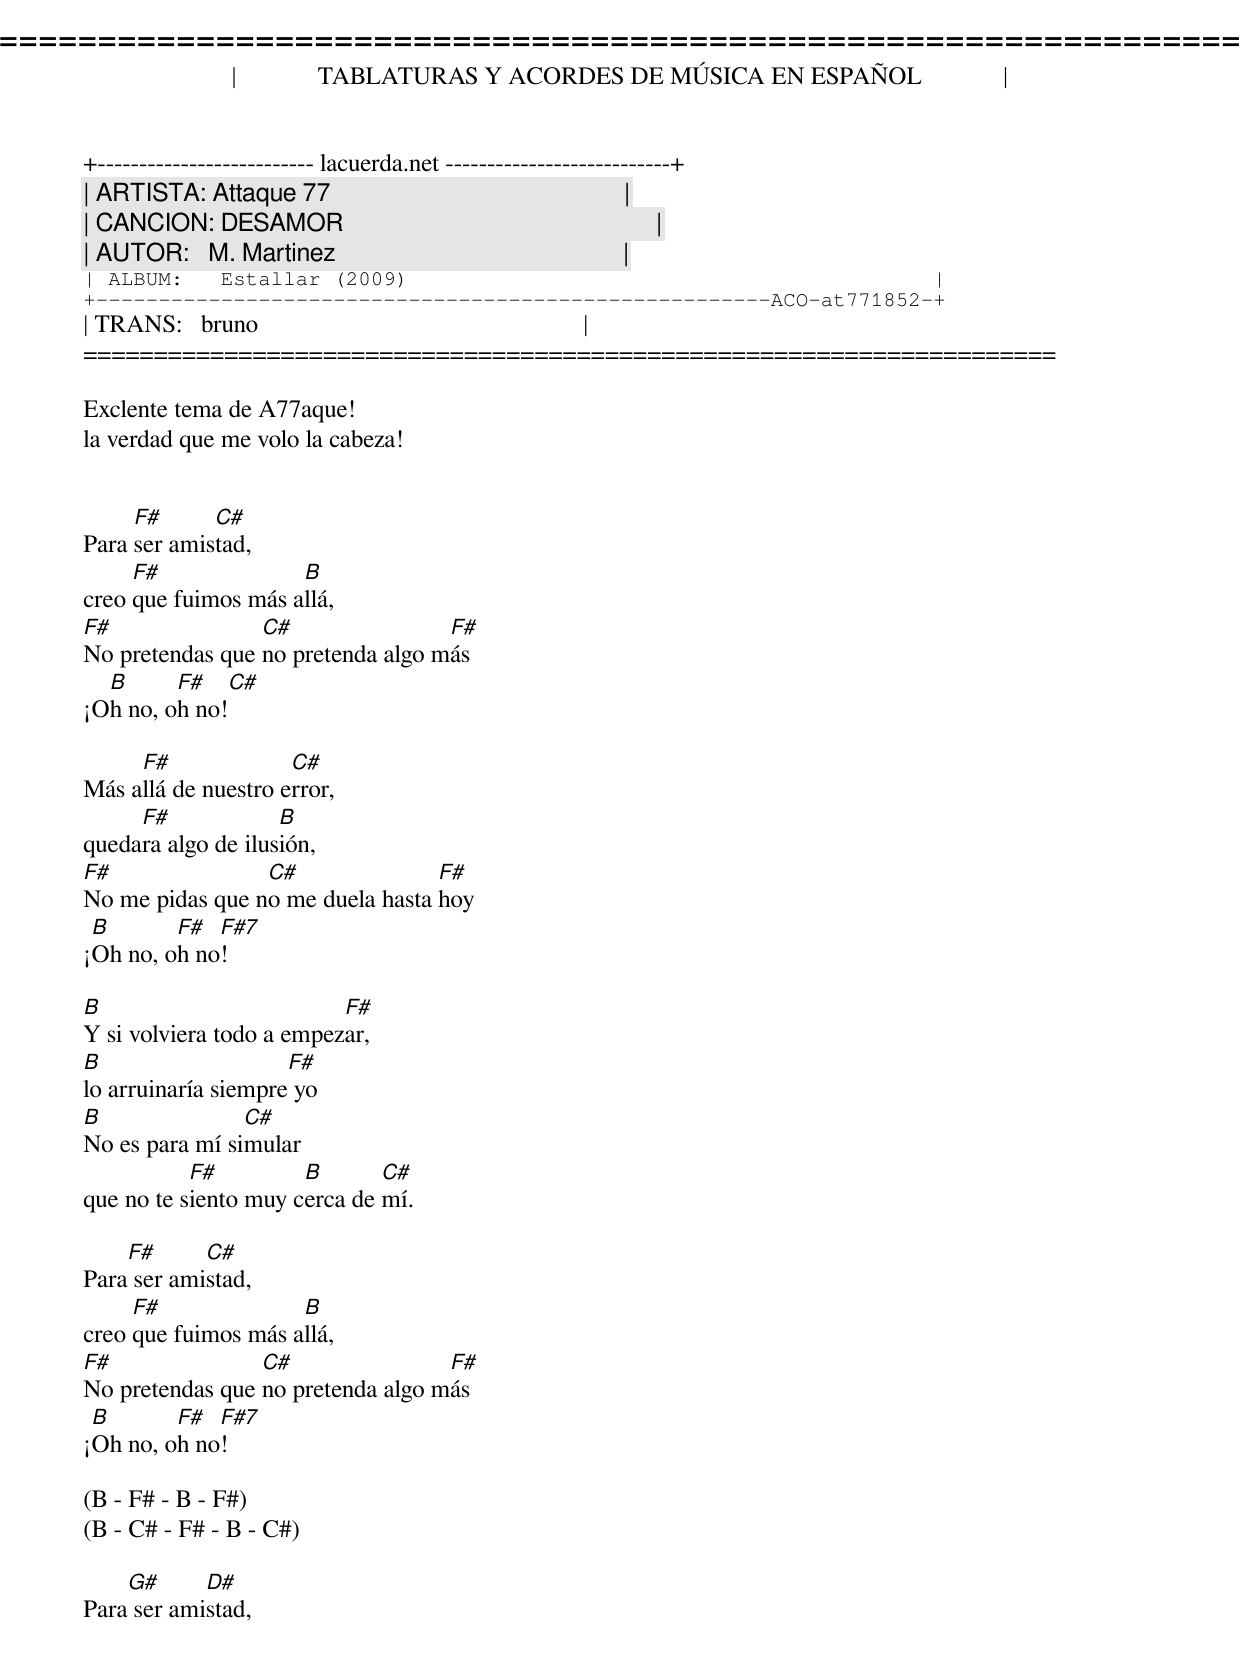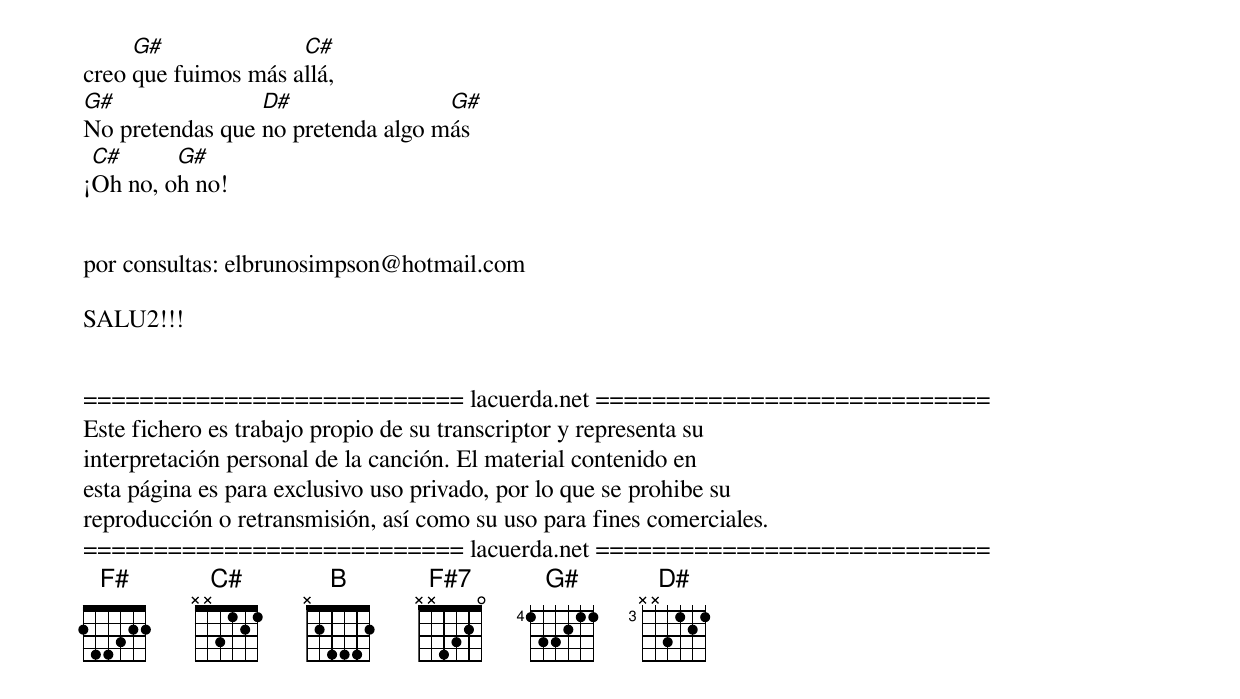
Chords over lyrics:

=====================================================================
|             TABLATURAS Y ACORDES DE MÚSICA EN ESPAÑOL             |
+-------------------------- lacuerda.net ---------------------------+
| ARTISTA: Attaque 77                                               |
| CANCION: DESAMOR                                                  |
| AUTOR:   M. Martinez                                              |
| ALBUM:   Estallar (2009)                                          |
+------------------------------------------------------ACO-at771852-+
| TRANS:   bruno                                                    |
=====================================================================

Exclente tema de A77aque!
la verdad que me volo la cabeza!


     F#      C#
Para ser amistad,
     F#              B
creo que fuimos más allá,
F#               C#                F#
No pretendas que no pretenda algo más
  B      F#   C#
¡Oh no, oh no!

     F#              C#
Más allá de nuestro error,
     F#             B
quedara algo de ilusión,
F#               C#               F#
No me pidas que no me duela hasta hoy
 B       F#  F#7
¡Oh no, oh no!

B                         F#
Y si volviera todo a empezar,
B                    F#
lo arruinaría siempre yo
B               C#
No es para mí simular
           F#         B       C#
que no te siento muy cerca de mí.

    F#      C#
Para ser amistad,
     F#              B
creo que fuimos más allá,
F#               C#                F#
No pretendas que no pretenda algo más
 B       F#  F#7
¡Oh no, oh no!

(B - F# - B - F#)
(B - C# - F# - B - C#)

    G#      D#
Para ser amistad,
     G#              C#
creo que fuimos más allá,
G#               D#                G#
No pretendas que no pretenda algo más
 C#      G#
¡Oh no, oh no!


por consultas: elbrunosimpson@hotmail.com

SALU2!!!


=========================== lacuerda.net ============================
Este fichero es trabajo propio de su transcriptor y representa su
interpretación personal de la canción. El material contenido en
esta página es para exclusivo uso privado, por lo que se prohibe su
reproducción o retransmisión, así como su uso para fines comerciales.
=========================== lacuerda.net ============================
